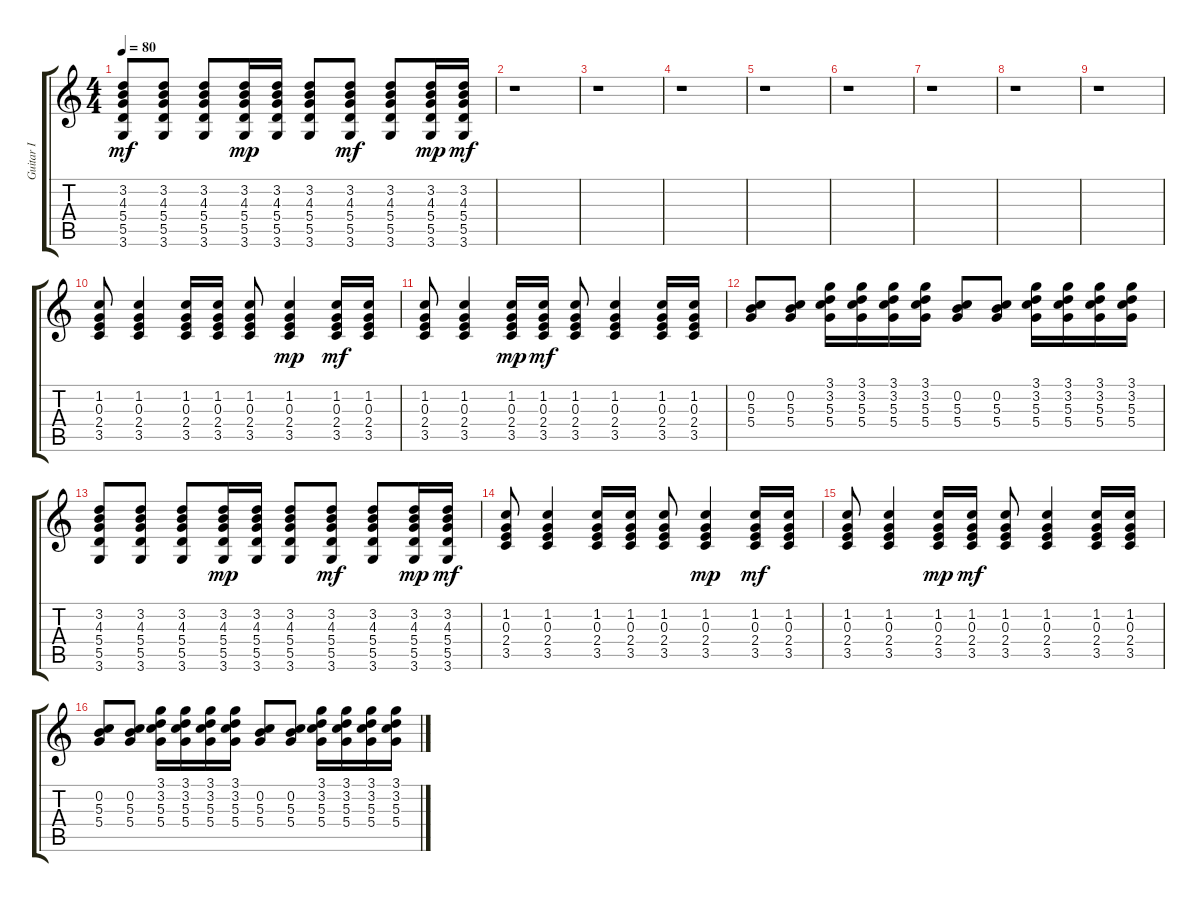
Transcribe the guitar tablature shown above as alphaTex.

\track ("Guitar I" "Guitar I") {instrument electricguitarclean}
\staff {score tabs}
\tuning (E4 B3 G3 D3 A2 E2) {hide}
\ts (4 4)
\tempo 80
\clef g2
\ks c
(3.2 4.3 5.4 5.5 3.6).8{dy mf} (3.2 4.3 5.4 5.5 3.6).8 (3.2 4.3 5.4 5.5 3.6).8 (3.2 4.3 5.4 5.5 3.6).16{dy mp} (3.2 4.3 5.4 5.5 3.6).16 (3.2 4.3 5.4 5.5 3.6).8 (3.2 4.3 5.4 5.5 3.6).8{dy mf} (3.2 4.3 5.4 5.5 3.6).8 (3.2 4.3 5.4 5.5 3.6).16{dy mp} (3.2 4.3 5.4 5.5 3.6).16{dy mf} |
r.1 |
r.1 |
r.1 |
r.1 |
r.1 |
r.1 |
r.1 |
r.1 |
(1.2 0.3 2.4 3.5).8 (1.2 0.3 2.4 3.5).4 (1.2 0.3 2.4 3.5).16 (1.2 0.3 2.4 3.5).16 (1.2 0.3 2.4 3.5).8 (1.2 0.3 2.4 3.5).4{dy mp} (1.2 0.3 2.4 3.5).16{dy mf} (1.2 0.3 2.4 3.5).16 |
(1.2 0.3 2.4 3.5).8 (1.2 0.3 2.4 3.5).4 (1.2 0.3 2.4 3.5).16{dy mp} (1.2 0.3 2.4 3.5).16{dy mf} (1.2 0.3 2.4 3.5).8 (1.2 0.3 2.4 3.5).4 (1.2 0.3 2.4 3.5).16 (1.2 0.3 2.4 3.5).16 |
(0.2 5.3 5.4).8 (0.2 5.3 5.4).8 (3.1 3.2 5.3 5.4).16 (3.1 3.2 5.3 5.4).16 (3.1 3.2 5.3 5.4).16 (3.1 3.2 5.3 5.4).16 (0.2 5.3 5.4).8 (0.2 5.3 5.4).8 (3.1 3.2 5.3 5.4).16 (3.1 3.2 5.3 5.4).16 (3.1 3.2 5.3 5.4).16 (3.1 3.2 5.3 5.4).16 |
(3.2 4.3 5.4 5.5 3.6).8 (3.2 4.3 5.4 5.5 3.6).8 (3.2 4.3 5.4 5.5 3.6).8 (3.2 4.3 5.4 5.5 3.6).16{dy mp} (3.2 4.3 5.4 5.5 3.6).16 (3.2 4.3 5.4 5.5 3.6).8 (3.2 4.3 5.4 5.5 3.6).8{dy mf} (3.2 4.3 5.4 5.5 3.6).8 (3.2 4.3 5.4 5.5 3.6).16{dy mp} (3.2 4.3 5.4 5.5 3.6).16{dy mf} |
(1.2 0.3 2.4 3.5).8 (1.2 0.3 2.4 3.5).4 (1.2 0.3 2.4 3.5).16 (1.2 0.3 2.4 3.5).16 (1.2 0.3 2.4 3.5).8 (1.2 0.3 2.4 3.5).4{dy mp} (1.2 0.3 2.4 3.5).16{dy mf} (1.2 0.3 2.4 3.5).16 |
(1.2 0.3 2.4 3.5).8 (1.2 0.3 2.4 3.5).4 (1.2 0.3 2.4 3.5).16{dy mp} (1.2 0.3 2.4 3.5).16{dy mf} (1.2 0.3 2.4 3.5).8 (1.2 0.3 2.4 3.5).4 (1.2 0.3 2.4 3.5).16 (1.2 0.3 2.4 3.5).16 |
(0.2 5.3 5.4).8 (0.2 5.3 5.4).8 (3.1 3.2 5.3 5.4).16 (3.1 3.2 5.3 5.4).16 (3.1 3.2 5.3 5.4).16 (3.1 3.2 5.3 5.4).16 (0.2 5.3 5.4).8 (0.2 5.3 5.4).8 (3.1 3.2 5.3 5.4).16 (3.1 3.2 5.3 5.4).16 (3.1 3.2 5.3 5.4).16 (3.1 3.2 5.3 5.4).16
